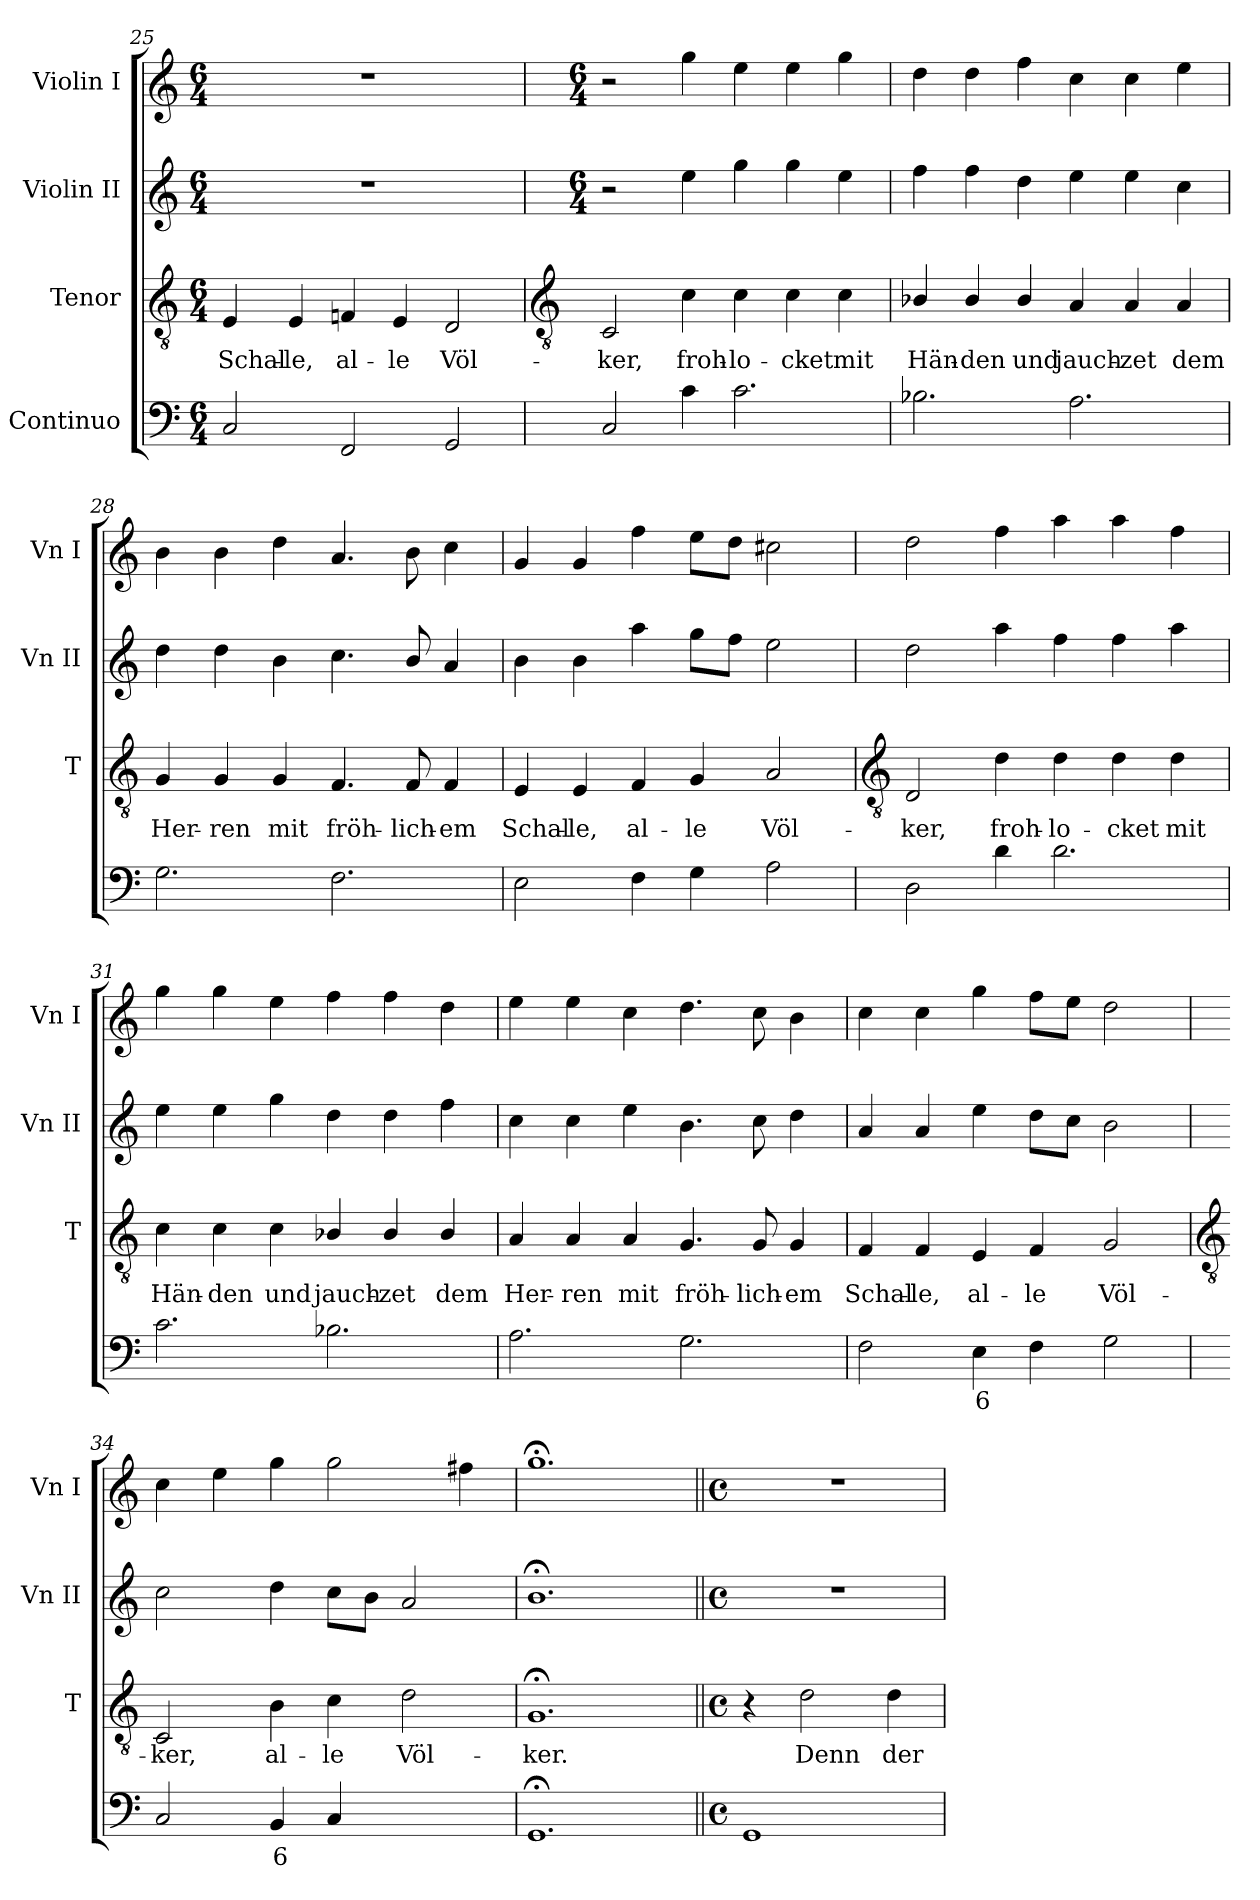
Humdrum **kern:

**kern	**text	**kern	**text	**kern	**kern
*part4	*part4	*part3	*part3	*part2	*part1
*staff4	*staff4	*staff3	*staff3	*staff2	*staff1
*I"Continuo	*	*I"Tenor	*	*I"Violin II	*I"Violin I
*	*	*I'T	*	*I'Vn II	*I'Vn I
*clefF4	*	*clefGv2	*	*clefG2	*clefG2
*k[]	*	*k[]	*	*k[]	*k[]
*C:	*	*C:	*	*C:	*C:
*M6/4	*	*M6/4	*	*M6/4	*M6/4
=25	=25	=25	=25	=25	=25
!	!	!	!LO:LY:b	!	!
2C	.	4E	Schal-	1.r	1.r
!	!	!	!LO:LY:b	!	!
.	.	4E	-le,	.	.
!	!	!	!LO:LY:b	!	!
2FF	.	4Fn	al-	.	.
!	!	!	!LO:LY:b	!	!
.	.	4E	-le	.	.
!	!	!	!LO:LY:b	!	!
2GG	.	2D	Völ-	.	.
!!LO:LB:g=z
=26	=26	=26	=26	=26	=26
*	*	*clefGv2	*	*	*
*	*	*	*	*k[]	*k[]
*	*	*	*	*C:	*C:
*	*	*	*	*M6/4	*M6/4
!	!	!	!LO:LY:b	!	!
2C	.	2C	-ker,	2r	2r
!	!	!	!LO:LY:b	!	!
4c	.	4c	froh-	4ee	4gg
!	!	!	!LO:LY:b	!	!
2.c	.	4c	-lo-	4gg	4ee
!	!	!	!LO:LY:b	!	!
.	.	4c	-cket	4gg	4ee
!	!	!	!LO:LY:b	!	!
.	.	4c	mit	4ee	4gg
=27	=27	=27	=27	=27	=27
!	!	!	!LO:LY:b	!	!
2.B-X	.	4B-X/	Hän-	4ff	4dd
!	!	!	!LO:LY:b	!	!
.	.	4B-/	-den	4ff	4dd
!	!	!	!LO:LY:b	!	!
.	.	4B-/	und	4dd	4ff
!	!	!	!LO:LY:b	!	!
2.A	.	4A	jauch-	4ee	4cc
!	!	!	!LO:LY:b	!	!
.	.	4A	-zet	4ee	4cc
!	!	!	!LO:LY:b	!	!
.	.	4A	dem	4cc	4ee
=28	=28	=28	=28	=28	=28
!	!	!	!LO:LY:b	!	!
2.G	.	4G	Her-	4dd	4b
!	!	!	!LO:LY:b	!	!
.	.	4G	-ren	4dd	4b
!	!	!	!LO:LY:b	!	!
.	.	4G	mit	4b	4dd
!	!	!	!LO:LY:b	!	!
2.F	.	4.F	fröh-	4.cc	4.a
!	!	!	!LO:LY:b	!	!
.	.	8F	-lich-	8b/	8b
!	!	!	!LO:LY:b	!	!
.	.	4F	-em	4a	4cc
=29	=29	=29	=29	=29	=29
!	!	!	!LO:LY:b	!	!
2E	.	4E	Schal-	4b	4g
!	!	!	!LO:LY:b	!	!
.	.	4E	-le,	4b	4g
!	!	!	!LO:LY:b	!	!
4F	.	4F	al-	4aa	4ff
!	!	!	!LO:LY:b	!	!
4G	.	4G	-le	8ggL	8eeL
.	.	.	.	8ffJ	8ddJ
!	!	!	!LO:LY:b	!	!
2A	.	2A	Völ-	2ee	2cc#X
!!LO:LB:g=z
=30	=30	=30	=30	=30	=30
*	*	*clefGv2	*	*	*
!	!	!	!LO:LY:b	!	!
2D	.	2D	-ker,	2dd	2dd
!	!	!	!LO:LY:b	!	!
4d	.	4d	froh-	4aa	4ff
!	!	!	!LO:LY:b	!	!
2.d	.	4d	-lo-	4ff	4aa
!	!	!	!LO:LY:b	!	!
.	.	4d	-cket	4ff	4aa
!	!	!	!LO:LY:b	!	!
.	.	4d	mit	4aa	4ff
=31	=31	=31	=31	=31	=31
!	!	!	!LO:LY:b	!	!
2.c	.	4c	Hän-	4ee	4gg
!	!	!	!LO:LY:b	!	!
.	.	4c	-den	4ee	4gg
!	!	!	!LO:LY:b	!	!
.	.	4c	und	4gg	4ee
!	!	!	!LO:LY:b	!	!
2.B-X	.	4B-X/	jauch-	4dd	4ff
!	!	!	!LO:LY:b	!	!
.	.	4B-/	-zet	4dd	4ff
!	!	!	!LO:LY:b	!	!
.	.	4B-/	dem	4ff	4dd
=32	=32	=32	=32	=32	=32
!	!	!	!LO:LY:b	!	!
2.A	.	4A	Her-	4cc	4ee
!	!	!	!LO:LY:b	!	!
.	.	4A	-ren	4cc	4ee
!	!	!	!LO:LY:b	!	!
.	.	4A	mit	4ee	4cc
!	!	!	!LO:LY:b	!	!
2.G	.	4.G	fröh-	4.b	4.dd
!	!	!	!LO:LY:b	!	!
.	.	8G	-lich-	8cc	8cc
!	!	!	!LO:LY:b	!	!
.	.	4G	-em	4dd	4b
=33	=33	=33	=33	=33	=33
!	!	!	!LO:LY:b	!	!
2F	.	4F	Schal-	4a	4cc
!	!	!	!LO:LY:b	!	!
.	.	4F	-le,	4a	4cc
!	!LO:LY:b	!	!LO:LY:b	!	!
4E	6	4E	al-	4ee	4gg
!	!	!	!LO:LY:b	!	!
4F	.	4F	-le	8ddL	8ffL
.	.	.	.	8ccJ	8eeJ
!	!	!	!LO:LY:b	!	!
2G	.	2G	Völ-	2b	2dd
!!LO:LB:g=z
=34	=34	=34	=34	=34	=34
*	*	*clefGv2	*	*	*
!	!	!	!LO:LY:b	!	!
2C	.	2C	-ker,	2cc	4cc
.	.	.	.	.	4ee
!	!LO:LY:b	!	!LO:LY:b	!	!
4BB	6	4B	al-	4dd	4gg
!	!	!	!LO:LY:b	!	!
4C	.	4c	-le	8ccL	2gg
.	.	.	.	8bJ	.
!	!LO:LY:b	!	!LO:LY:b	!	!
[4D/yy	4	2d	Völ-	2a	.
4Dyy]	.	.	.	.	4ff#X
=35	=35	=35	=35	=35	=35
!	!	!	!LO:LY:b	!	!
1.GG;<	.	1.G;<	-ker.	1.b;<	1.gg;<
=36||	=36||	=36||	=36||	=36||	=36||
*M4/4	*	*M4/4	*	*M4/4	*M4/4
*met(c)	*	*met(c)	*	*met(c)	*met(c)
1GG	.	4r	.	1r	1r
!	!	!	!LO:LY:b	!	!
.	.	2d	Denn	.	.
!	!	!	!LO:LY:b	!	!
.	.	4d	der	.	.
=	=	=	=	=	=
*-	*-	*-	*-	*-	*-
